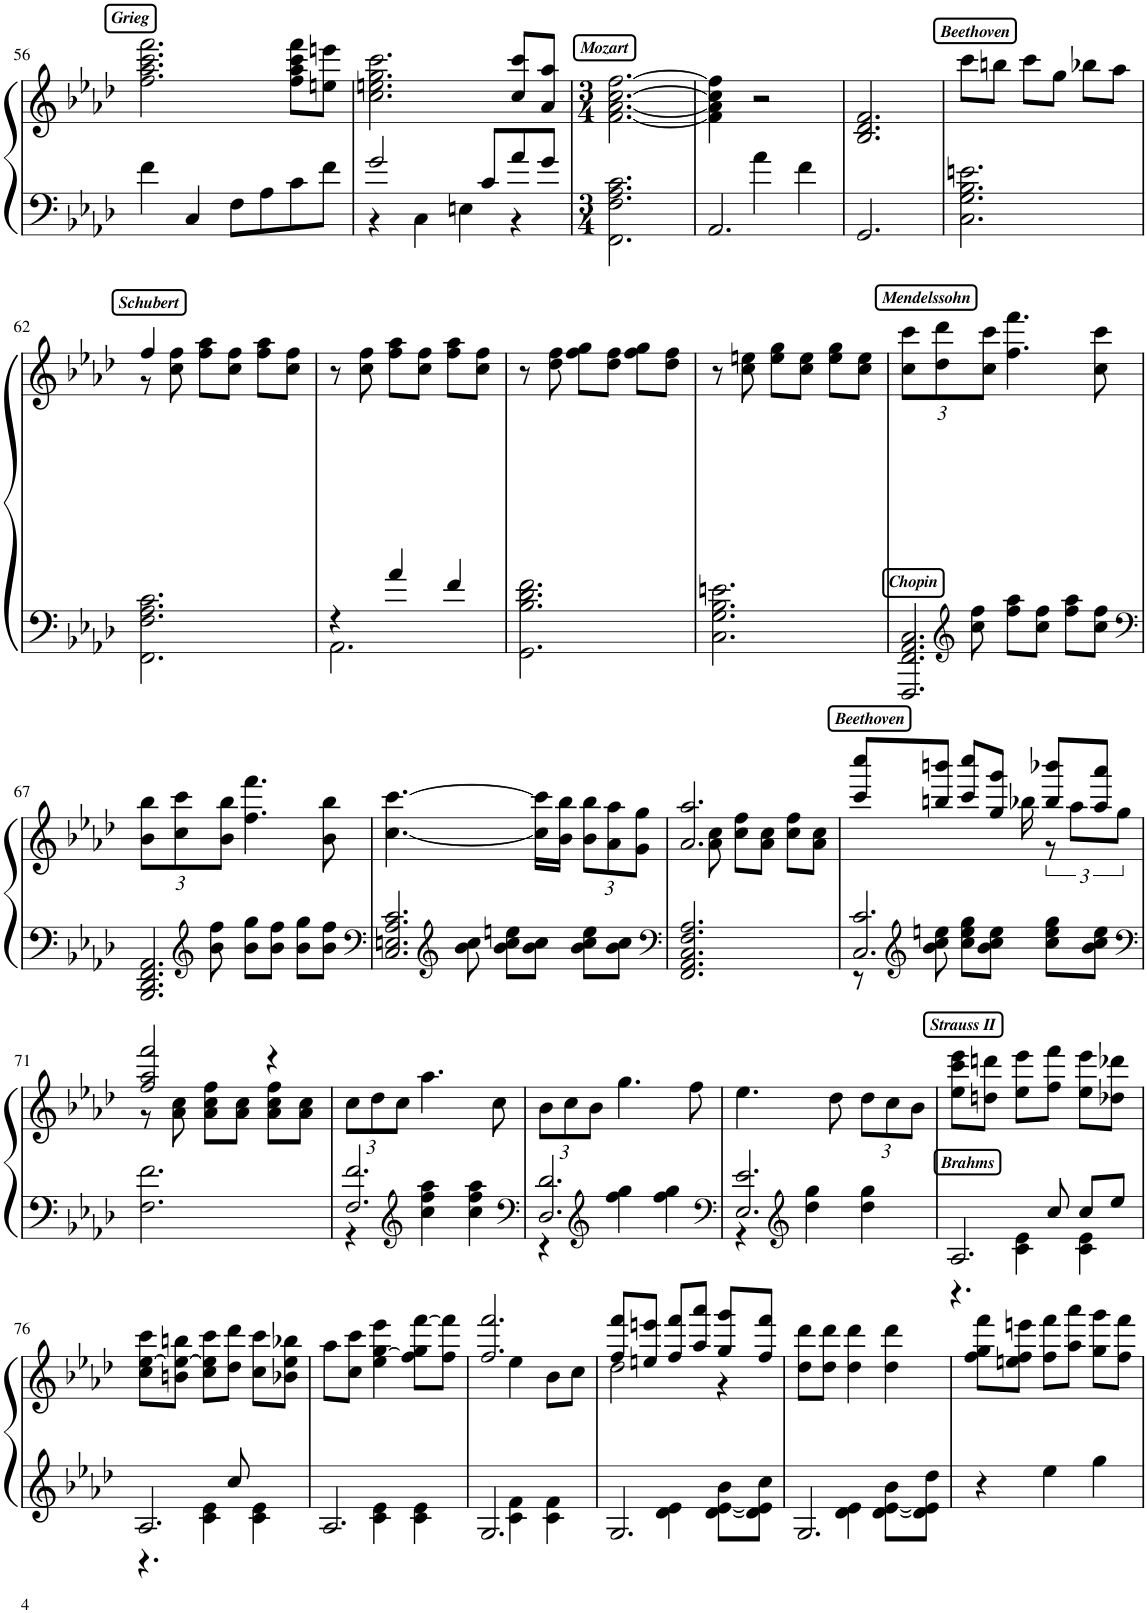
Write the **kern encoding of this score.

**kern	**kern
*part1	*part1
*staff2	*staff1
*I"Piano	*
*I'Pno.	*
!!LO:PB:g=z
*clefF4	*clefG2
*k[b-e-a-d-]	*k[b-e-a-d-]
*M4/4	*M4/4
!!LO:REH:place=s1:a:Bi:cj:fs=8:t=Grieg
=56	=56
4f\	2.ff\ 2.aa-\ 2.ccc\ 2.fff\
4C/	.
8F\L	.
8A-\	.
8c\	8ff\ 8aa-\ 8ccc\ 8fff\L
8f\J	8een\ 8eeen\J
=57	=57
*^	*
2g/	4r	2.cc\ 2.een\ 2.gg\ 2.ccc\
.	4C\	.
8ryy	4En\	.
8c/L	.	.
8a-/	4r	8cc/ 8ccc/L
8g/J	.	8a-/ 8aa-/J
*v	*v	*
!!LO:REH:place=s1:a:Bi:cj:fs=8:t=Mozart
=58	=58
*M3/4	*M3/4
2.FF\ 2.F\ 2.A-\ 2.c\	[2.f\ [2.a-\ [2.cc\ [2.ff\
=59	=59
*^	*
2.AA-/	4ryy	4f\] 4a-\] 4cc\] 4ff\]
.	4a-\	2r
.	4f\	.
*v	*v	*
=60	=60
2.GG/	2.B-/ 2.d-/ 2.f/
!!LO:REH:place=s1:a:Bi:cj:fs=8:t=Beethoven
=61	=61
2.C\ 2.G\ 2.B-\ 2.en\	8ccc\L
.	8bbn\J
.	8ccc\L
.	8gg\J
.	8bb-X\L
.	8aa-\J
!!LO:LB:g=z
!!LO:REH:place=s1:a:Bi:cj:fs=8:t=Schubert
=62	=62
*	*^
2.FF\ 2.F\ 2.A-\ 2.c\	4ff/	8r
.	.	8cc\ 8ff\
.	2ryy	8ff\ 8aa-\L
.	.	8cc\ 8ff\J
.	.	8ff\ 8aa-\L
.	.	8cc\ 8ff\J
*	*v	*v
=63	=63
*^	*
4r	2.AA-\	8r
.	.	8cc\ 8ff\
4a-/	.	8ff\ 8aa-\L
.	.	8cc\ 8ff\J
4f/	.	8ff\ 8aa-\L
.	.	8cc\ 8ff\J
*v	*v	*
=64	=64
2.GG\ 2.B-\ 2.d-\ 2.f\	8r
.	8dd-\ 8ff\
.	8ff\ 8gg\L
.	8dd-\ 8ff\J
.	8ff\ 8gg\L
.	8dd-\ 8ff\J
=65	=65
2.C\ 2.G\ 2.B-\ 2.en\	8r
.	8cc\ 8een\
.	8ee\ 8gg\L
.	8cc\ 8ee\J
.	8ee\ 8gg\L
.	8cc\ 8ee\J
!!LO:REH:place=s1:a:Bi:cj:fs=8:t=Mendelssohn
!!LO:REH:place=s1:b:Bi:cj:fs=8:t=Chopin
=66	=66
*^	*
*	*	*Xbrackettup
2.FFF/ 2.FF/ 2.AA-/ 2.C/	8ryy	12cc\ 12ccc\L
.	.	12dd-\ 12ddd-\
*clefG2	*	*
.	8cc\ 8ff\	.
.	.	12cc\ 12ccc\J
.	8ff\ 8aa-\L	4.ff\ 4.fff\
.	8cc\ 8ff\J	.
.	8ff\ 8aa-\L	.
.	8cc\ 8ff\J	8cc\ 8ccc\
!!LO:LB:g=z
=67	=67	=67
*clefF4	*	*
2.BBB-/ 2.DD-/ 2.FF/ 2.AA-/	8ryy	12b-\ 12bb-\L
.	.	12cc\ 12ccc\
*clefG2	*	*
.	8b-\ 8ff\	.
.	.	12b-\ 12bb-\J
.	8b-\ 8gg\L	4.ff\ 4.fff\
.	8b-\ 8ff\J	.
.	8b-\ 8gg\L	.
.	8b-\ 8ff\J	8b-\ 8bb-\
=68	=68	=68
*clefF4	*	*
2.C/ 2.En/ 2.A-/ 2.c/	8ryy	[4.cc\ [4.ccc\
*clefG2	*	*
.	8b-\ 8cc\	.
.	8b-\ 8cc\ 8een\L	.
.	8b-\ 8cc\J	16cc\] 16ccc\]LL
.	.	16b-\ 16bb-\JJ
.	8b-\ 8cc\ 8ee\L	12b-\ 12bb-\L
.	.	12a-\ 12aa-\
.	8b-\ 8cc\J	.
.	.	12g\ 12gg\J
*v	*v	*
=69	=69
*clefF4	*
*	*^
2.FF/ 2.AA-/ 2.C/ 2.F/ 2.A-/	2.a-/ 2.aa-/	8ryy
.	.	8a-\ 8cc\
.	.	8cc\ 8ff\L
.	.	8a-\ 8cc\J
.	.	8cc\ 8ff\L
.	.	8a-\ 8cc\J
!!LO:REH:place=s1:a:Bi:cj:fs=8:t=Beethoven	!!
=70	=70	=70
*^	*	*
2.C/ 2.c/	8r	8ccc/ 8cccc/L	4..ryy
*clefG2	*	*	*
.	8b-\ 8cc\ 8een\	8bbn/ 8bbbn/J	.
.	8cc\ 8ee\ 8gg\L	8ccc/ 8cccc/L	.
.	8b-\ 8cc\ 8ee\J	8gg/ 8ggg/J	.
.	.	.	16bb-X\
*	*	*	*brackettup
.	8cc\ 8ee\ 8gg\L	8bb-/ 8bbb-X/L	12r
.	.	.	12aa-\L
.	8b-\ 8cc\ 8ee\J	8aa-/ 8aaa-/J	.
.	.	.	12gg\J
*v	*v	*	*
!!LO:LB:g=z	!!
=71	=71	=71
*clefF4	*	*
2.F\ 2.f\	2ff/ 2aa-/ 2fff/	8r
.	.	8a-\ 8cc\
.	.	8a-\ 8cc\ 8ff\L
.	.	8a-\ 8cc\J
.	4r	8a-\ 8cc\ 8ff\L
.	.	8a-\ 8cc\J
*	*v	*v
=72	=72
*^	*
*	*	*Xbrackettup
2.F/ 2.f/	4r	12cc\L
.	.	12dd-\
.	.	12cc\J
*clefG2	*	*
.	4cc\ 4ff\ 4aa-\	4.aa-\
.	4cc\ 4ff\ 4aa-\	.
.	.	8cc\
=73	=73	=73
*clefF4	*	*
2.D-/ 2.d-/	4r	12b-\L
.	.	12cc\
.	.	12b-\J
*clefG2	*	*
.	4ff\ 4gg\	4.gg\
.	4ff\ 4gg\	.
.	.	8ff\
=74	=74	=74
*clefF4	*	*
2.E-/ 2.e-/	4r	4.ee-\
*clefG2	*	*
.	4dd-\ 4gg\	.
.	.	8dd-\
.	4dd-\ 4gg\	12dd-\L
.	.	12cc\
.	.	12b-\J
!!LO:REH:place=s1:b:Bi:cj:fs=8:t=Brahms
!!LO:REH:place=s1:a:Bi:cj:fs=8:t=Strauss II
=75	=75	=75
*	*^	*
2.A-/	4ryy	4.r	8ee-\ 8ccc\ 8eee-\L
.	.	.	8ddn\ 8dddn\J
.	4c\ 4e-\	.	8ee-\ 8eee-\L
.	.	8cc/	8ff\ 8fff\J
.	4c\ 4e-\	8cc/L	8ee-\ 8eee-\L
.	.	8ee-/J	8dd-X\ 8ddd-X\J
!!LO:LB:g=z
=76	=76	=76	=76
2.A-/	4ryy	4.r	8cc\ [8ee-\ 8ccc\L
.	.	.	8bn\ 8ee-\_ 8bbn\J
.	4c\ 4e-\	.	8cc\ 8ee-\] 8ccc\L
.	.	8cc/	8dd-\ 8ddd-\J
.	4c\ 4e-\	4ryy	8cc\ 8ccc\L
.	.	.	8b-X\ 8ee-\ 8bb-X\J
*	*v	*v	*
=77	=77	=77
2.A-/	4ryy	8aa-\L
.	.	8cc\ 8ccc\J
.	4c\ 4e-\	4ee-\ [4gg\ 4eee-\
.	4c\ 4e-\	8ff\ 8gg\] [8fff\L
.	.	8ff\ 8fff\]J
=78	=78	=78
*	*	*^
2.G/	4ryy	2.ff/ 2.fff/	4ryy
.	4c\ 4f\	.	4ee-\
.	4c\ 4f\	.	8b-\L
.	.	.	8cc\J
=79	=79	=79	=79
2.G/	4ryy	8ff/ 8fff/L	2dd-\
.	.	8een/ 8eeen/J	.
.	4d-\ 4e-\	8ff/ 8fff/L	.
.	.	8aa-/ 8aaa-/J	.
.	[8d-\ [8e-\ 8b-\L	8gg/ 8ggg/L	4r
.	8d-\] 8e-\] 8cc\J	8ff/ 8fff/J	.
*	*	*v	*v
=80	=80	=80
2.G/	4ryy	8dd-\ 8ddd-\L
.	.	8dd-\ 8ddd-\J
.	4d-\ 4e-\	4dd-\ 4ddd-\
.	[8d-\ [8e-\ 8b-\L	4dd-\ 4ddd-\
.	8d-\] 8e-\] 8dd-\J	.
*v	*v	*
=81	=81
4r	8ff\ 8gg\ 8fff\L
.	8een\ 8ff\ 8eeen\J
4ee-\	8ff\ 8fff\L
.	8aa-\ 8aaa-\J
4gg\	8gg\ 8ggg\L
.	8ff\ 8fff\J
=	=
*-	*-
